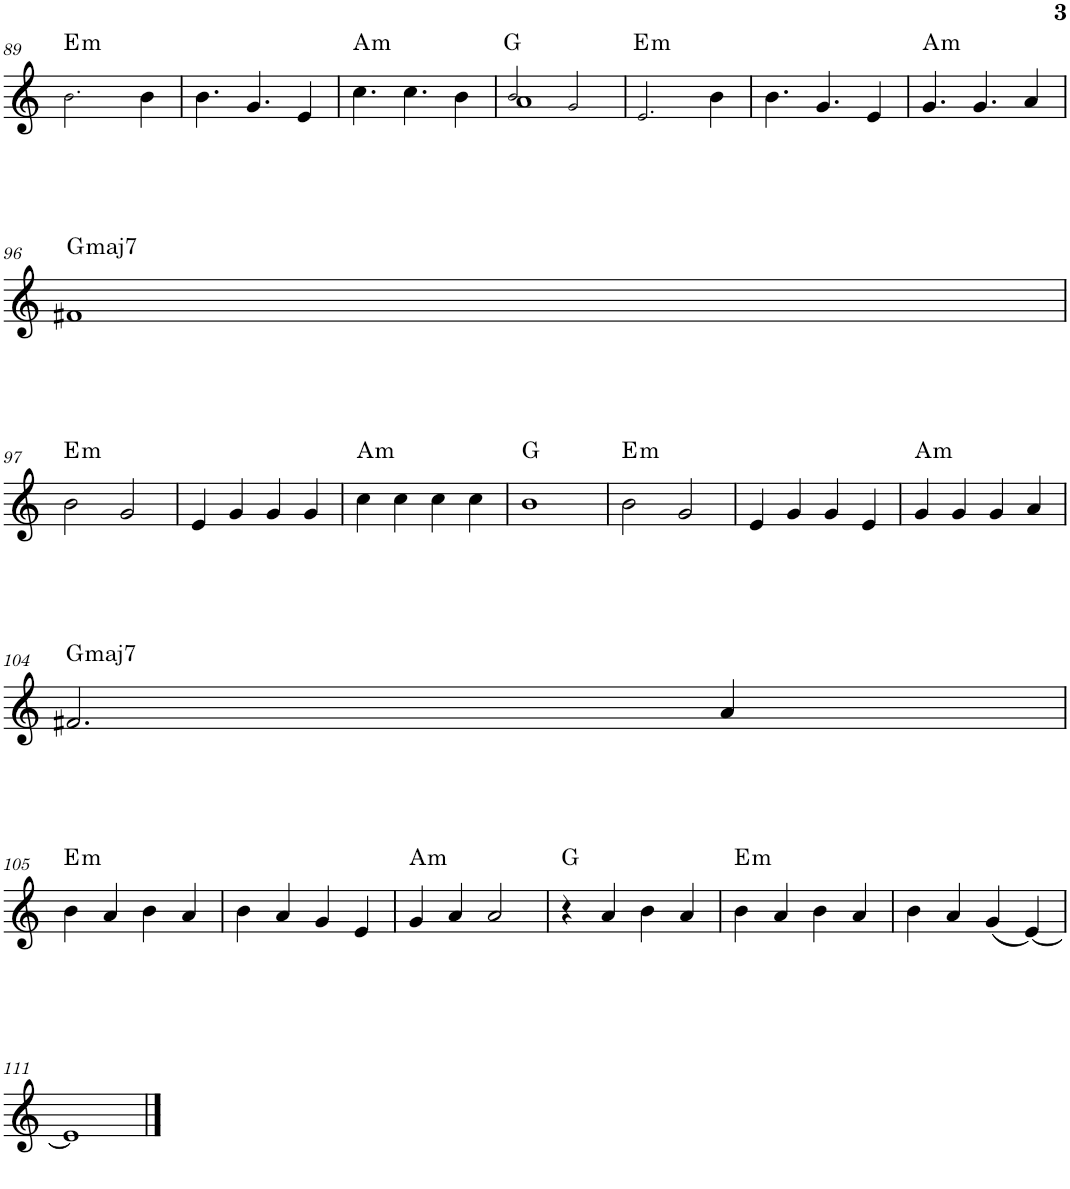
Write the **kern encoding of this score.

**kern	**harte
*part1	*part1
*staff1	*
*I"Voice	*
*I'Vc.	*
!!LO:PB:g=z
*clefG2	*
*k[]	*
*M2/2	*
*met(c|)	*
=89	=89
!	!LO:H:kt=m
2.b!\	E:min
4b\	.
=90	=90
4.b\	.
4.g/	.
4e/	.
=91	=91
!	!LO:H:kt=m
4.cc\	A:min
4.cc\	.
4b\	.
=92	=92
*^	*
2b!/	1a	G:maj
2g!/	.	.
*v	*v	*
=93	=93
!	!LO:H:kt=m
2.e!/	E:min
4b\	.
=94	=94
4.b\	.
4.g/	.
4e/	.
=95	=95
!	!LO:H:kt=m
4.g/	A:min
4.g/	.
4a/	.
!!LO:LB:g=z
=96	=96
!	!LO:H:kt=maj7
1f#X	G:maj7
!!LO:LB:g=z
=97	=97
!	!LO:H:kt=m
2b\	E:min
2g/	.
=98	=98
4e/	.
4g/	.
4g/	.
4g/	.
=99	=99
!	!LO:H:kt=m
4cc\	A:min
4cc\	.
4cc\	.
4cc\	.
=100	=100
1b	G:maj
=101	=101
!	!LO:H:kt=m
2b\	E:min
2g/	.
=102	=102
4e/	.
4g/	.
4g/	.
4e/	.
=103	=103
!	!LO:H:kt=m
4g/	A:min
4g/	.
4g/	.
4a/	.
!!LO:LB:g=z
=104	=104
!	!LO:H:kt=maj7
2.f#X/	G:maj7
4a/	.
!!LO:LB:g=z
=105	=105
!	!LO:H:kt=m
4b\	E:min
4a/	.
4b\	.
4a/	.
=106	=106
4b\	.
4a/	.
4g/	.
4e/	.
=107	=107
!	!LO:H:kt=m
4g/	A:min
4a/	.
2a/	.
=108	=108
4r	G:maj
4a/	.
4b\	.
4a/	.
=109	=109
!	!LO:H:kt=m
4b\	E:min
4a/	.
4b\	.
4a/	.
=110	=110
4b\	.
4a/	.
(4g/	.
[4e/)	.
!!LO:LB:g=z
=111	=111
1e]	.
==	==
*-	*-
